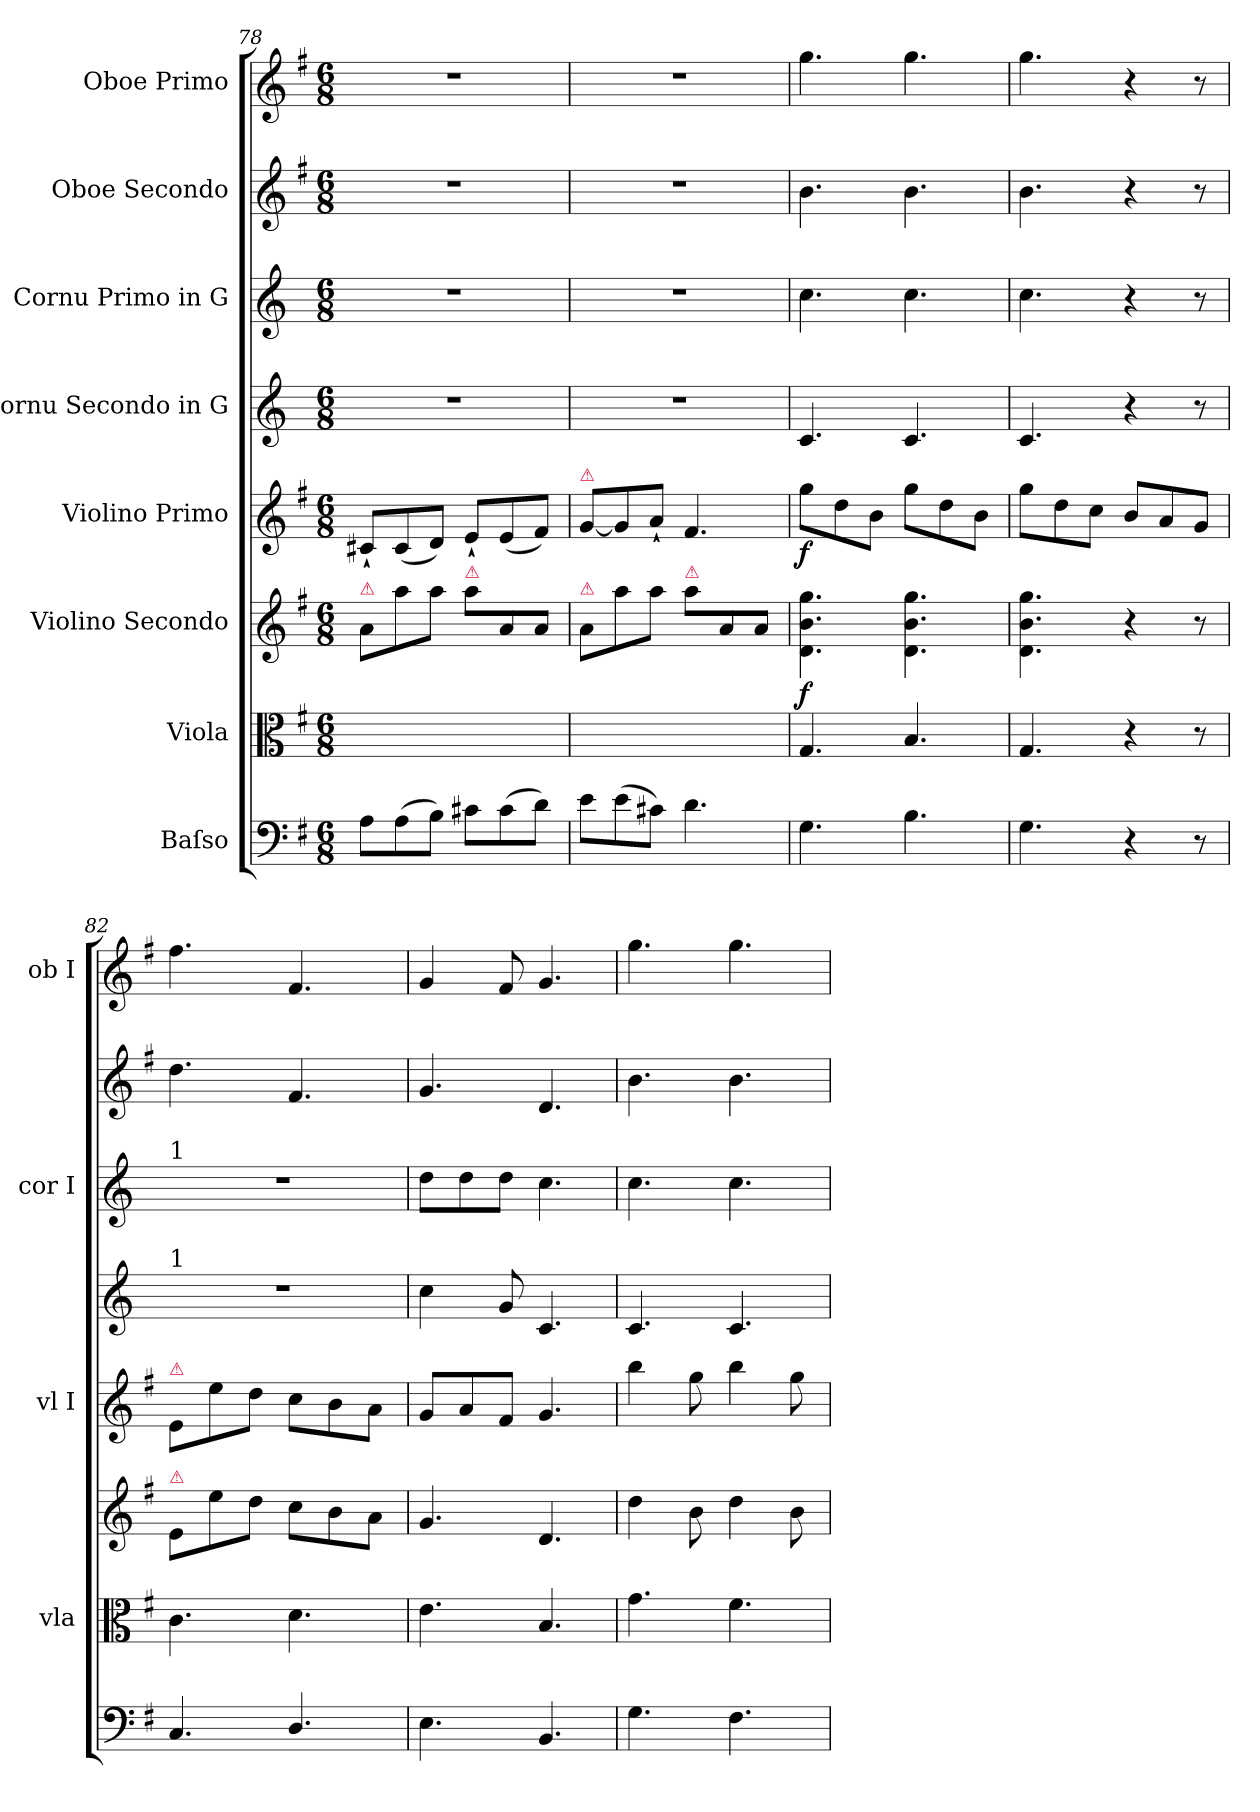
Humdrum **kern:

**kern	**kern	**kern	**dynam	**kern	**dynam	**kern	**kern	**kern	**kern
*part8	*part7	*part6	*part6	*part5	*part5	*part4	*part3	*part2	*part1
*staff8	*staff7	*staff6	*staff6	*staff5	*staff5	*staff4	*staff3	*staff2	*staff1
*I"Baſso	*I"Viola	*I"Violino Secondo	*	*I"Violino Primo	*	*I"Cornu Secondo in G	*I"Cornu Primo in G	*I"Oboe Secondo	*I"Oboe Primo
*	*I'vla	*	*	*I'vl I	*	*	*I'cor I	*	*I'ob I
*clefF4	*clefC3	*clefG2	*	*clefG2	*	*clefG2	*clefG2	*clefG2	*clefG2
*	*	*	*	*	*	*ITrd3c5	*ITrd3c5	*	*
*k[f#]	*k[f#]	*k[f#]	*	*k[f#]	*	*k[f#]	*k[f#]	*k[f#]	*k[f#]
*M6/8	*M6/8	*M6/8	*	*M6/8	*	*M6/8	*M6/8	*M6/8	*M6/8
=78	=78	=78	=78	=78	=78	=78	=78	=78	=78
!	!	!LO:TX:a:color=crimson:t=⚠	!	!	!	!	!	!	!
8A\L	2.ryy	8a/L	.	8c#X`/L	.	2.r	2.r	2.r	2.r
(8A\	.	8aa\	.	(8c#/	.	.	.	.	.
8B\J)	.	8aa\J	.	8d/J)	.	.	.	.	.
!	!	!LO:TX:a:color=crimson:t=⚠	!	!	!	!	!	!	!
8c#X\L	.	8aa\L	.	8e`/L	.	.	.	.	.
(8c#\	.	8a/	.	(8e/	.	.	.	.	.
8d\J)	.	8a/J	.	8f#/J)	.	.	.	.	.
=79	=79	=79	=79	=79	=79	=79	=79	=79	=79
!	!	!	!	!LO:TX:a:color=crimson:t=⚠	!	!	!	!	!
!	!	!LO:TX:a:color=crimson:t=⚠	!	!	!	!	!	!	!
8e\L	2.ryy	8a/L	.	[8g/L	.	2.r	2.r	2.r	2.r
(8e\	.	8aa\	.	8g/]	.	.	.	.	.
8c#X\J)	.	8aa\J	.	8a`/J	.	.	.	.	.
!	!	!LO:TX:a:color=crimson:t=⚠	!	!	!	!	!	!	!
4.d\	.	8aa\L	.	4.f#/	.	.	.	.	.
.	.	8a/	.	.	.	.	.	.	.
.	.	8a/J	.	.	.	.	.	.	.
=80	=80	=80	=80	=80	=80	=80	=80	=80	=80
4.G\	4.G/	4.d\ 4.b\ 4.gg\	f	8gg\L	f	4.G/	4.g\	4.b\	4.gg\
.	.	.	.	8dd\	.	.	.	.	.
.	.	.	.	8b\J	.	.	.	.	.
4.B\	4.B/	4.d\ 4.b\ 4.gg\	.	8gg\L	.	4.G/	4.g\	4.b\	4.gg\
.	.	.	.	8dd\	.	.	.	.	.
.	.	.	.	8b\J	.	.	.	.	.
=81	=81	=81	=81	=81	=81	=81	=81	=81	=81
4.G\	4.G/	4.d\ 4.b\ 4.gg\	.	8gg\L	.	4.G/	4.g\	4.b\	4.gg\
.	.	.	.	8dd\	.	.	.	.	.
.	.	.	.	8cc\J	.	.	.	.	.
4r	4r	4r	.	8b/L	.	4r	4r	4r	4r
.	.	.	.	8a/	.	.	.	.	.
8r	8r	8r	.	8g/J	.	8r	8r	8r	8r
=82	=82	=82	=82	=82	=82	=82	=82	=82	=82
!	!	!	!	!	!	!	!LO:TX:a:t=1	!	!
!	!	!	!	!	!	!LO:TX:a:t=1	!	!	!
!	!	!	!	!LO:TX:a:color=crimson:t=⚠	!	!	!	!	!
!	!	!LO:TX:a:color=crimson:t=⚠	!	!	!	!	!	!	!
4.C/	4.c\	8e/L	.	8e/L	.	2.r	2.r	4.dd\	4.ff#\
.	.	8ee\	.	8ee\	.	.	.	.	.
.	.	8dd\J	.	8dd\J	.	.	.	.	.
4.D/	4.d\	8cc\L	.	8cc\L	.	.	.	4.f#/	4.f#/
.	.	8b\	.	8b\	.	.	.	.	.
.	.	8a\J	.	8a\J	.	.	.	.	.
=83	=83	=83	=83	=83	=83	=83	=83	=83	=83
4.E\	4.e\	4.g/	.	8g/L	.	4g\	8a\L	4.g/	4g/
.	.	.	.	8a/	.	.	8a\	.	.
.	.	.	.	8f#/J	.	8d/	8a\J	.	8f#/
4.BB/	4.B/	4.d/	.	4.g/	.	4.G/	4.g\	4.d/	4.g/
=84	=84	=84	=84	=84	=84	=84	=84	=84	=84
4.G\	4.g\	4dd\	.	4bb\	.	4.G/	4.g\	4.b\	4.gg\
.	.	8b\	.	8gg\	.	.	.	.	.
4.F#\	4.f#\	4dd\	.	4bb\	.	4.G/	4.g\	4.b\	4.gg\
.	.	8b\	.	8gg\	.	.	.	.	.
=	=	=	=	=	=	=	=	=	=
*-	*-	*-	*-	*-	*-	*-	*-	*-	*-
